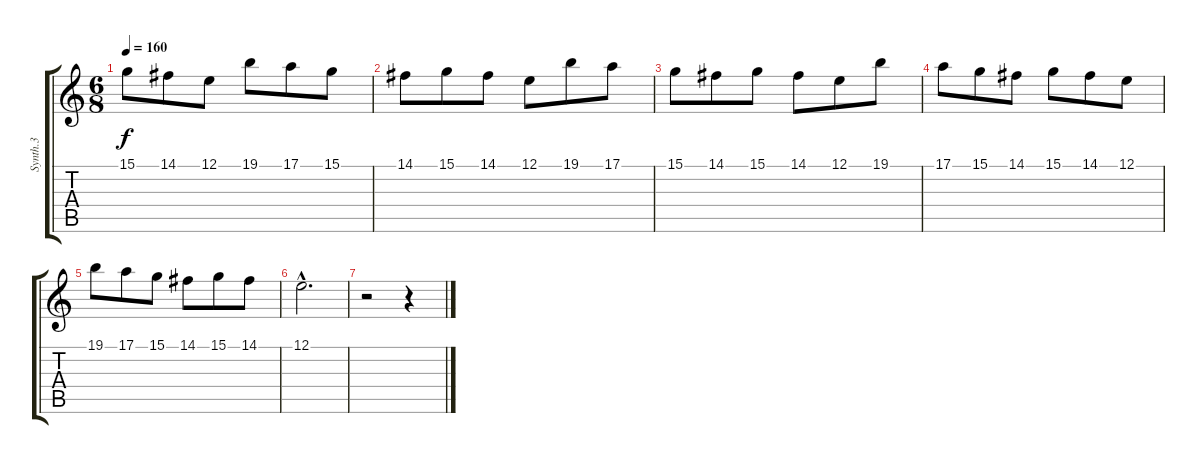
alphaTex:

\track ("Synth.3" "Synth.3") {instrument vibraphone}
\staff {score tabs}
\tuning (E4 B3 G3 D3 A2 E2) {hide}
\ts (6 8)
\tempo 160
\clef g2
\ks c
15.1.8{dy f} 14.1.8 12.1.8 19.1.8 17.1.8 15.1.8 |
14.1.8 15.1.8 14.1.8 12.1.8 19.1.8 17.1.8 |
15.1.8 14.1.8 15.1.8 14.1.8 12.1.8 19.1.8 |
17.1.8 15.1.8 14.1.8 15.1.8 14.1.8 12.1.8 |
19.1.8 17.1.8 15.1.8 14.1.8 15.1.8 14.1.8 |
12.1{hac}.2{d} |
r.2 r.4
